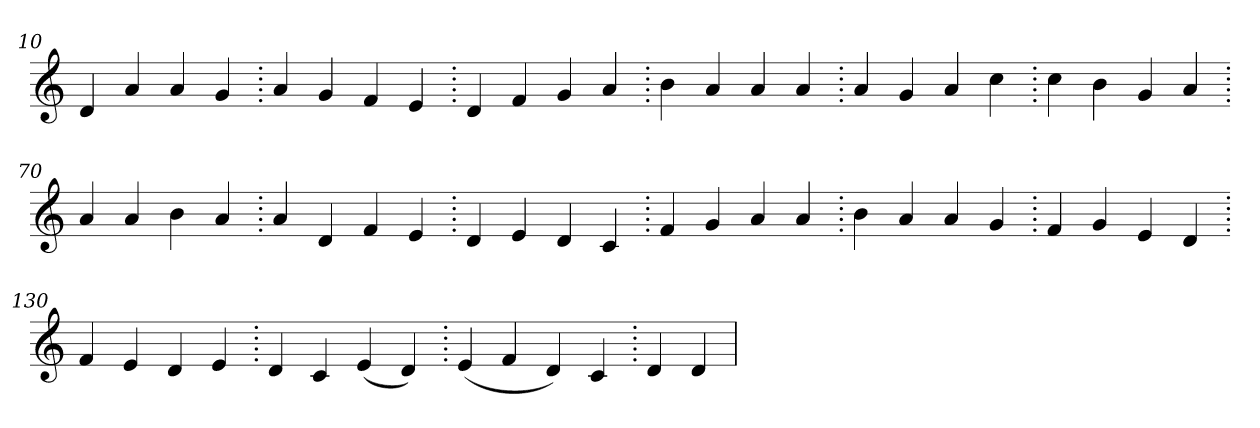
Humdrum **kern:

**kern
*part1
*staff1
*clefG2
=10.
4d
4a
4a
4g
=20.
4a
4g
4f
4e
=30.
4d
4f
4g
4a
=40.
4b
4a
4a
4a
=50.
4a
4g
4a
4cc
=60.
4cc
4b
4g
4a
=70.
4a
4a
4b
4a
=80.
4a
4d
4f
4e
=90.
4d
4e
4d
4c
=100.
4f
4g
4a
4a
=110.
4b
4a
4a
4g
=120.
4f
4g
4e
4d
=130.
4f
4e
4d
4e
=140.
4d
4c
(>4e
4d)
=150.
(>4e
4f
4d)
4c
=160.
4d
4d
=
*-
